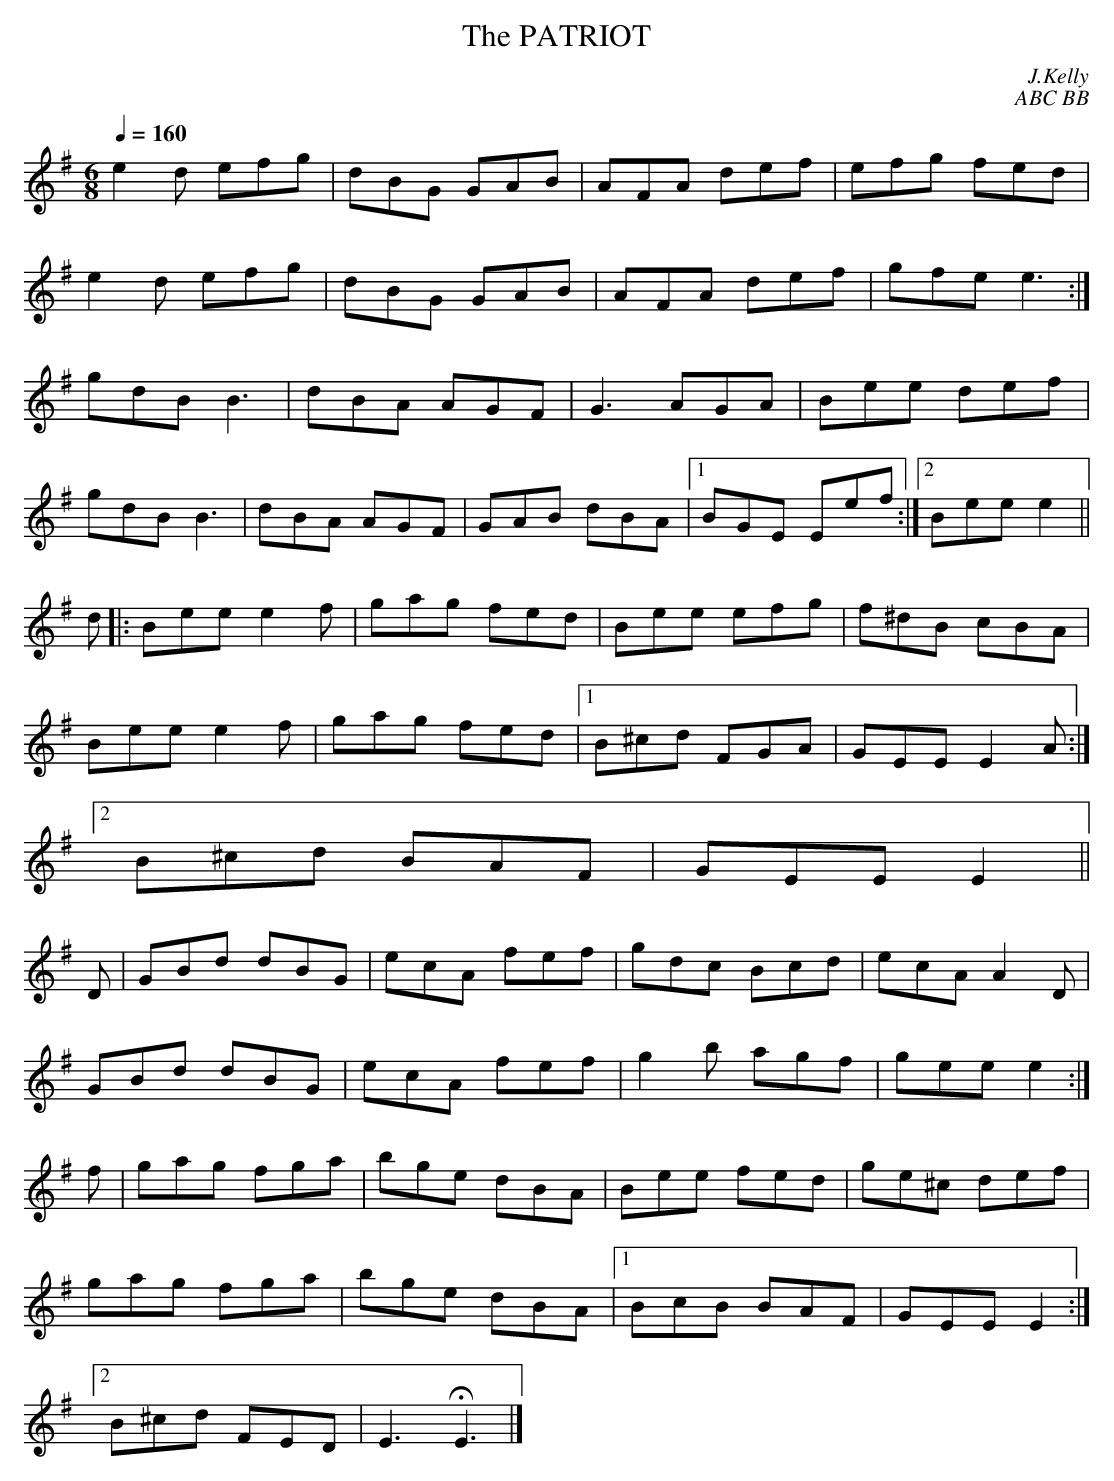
X:1
T:PATRIOT, The
C:J.Kelly
C:ABC BB
M:6/8
L:1/8
Q:1/4=160
K:Em
e2d efg|dBG GAB|AFA def|efg fed|
e2d efg|dBG GAB|AFA def|gfe e3 :|
gdB B3|dBA AGF|G3 AGA|Bee def|
gdB B3|dBA AGF|GAB dBA|1 BGE Eef:|2 Bee e2||
d|:Bee e2f|gag fed|Bee efg|f^dB cBA|
Bee e2f|gag fed|1 B^cd FGA|GEE E2A:|
[2 B^cd BAF|GEE E2||
D|GBd dBG|ecA fef|gdc Bcd|ecA A2D|
GBd dBG|ecA fef|g2b agf|gee e2:|
f|gag fga|bge dBA|Bee fed|ge^c def|
gag fga|bge dBA|1 BcB BAF|GEE E2:|
[2 B^cd FED|E3 HE3 |]
